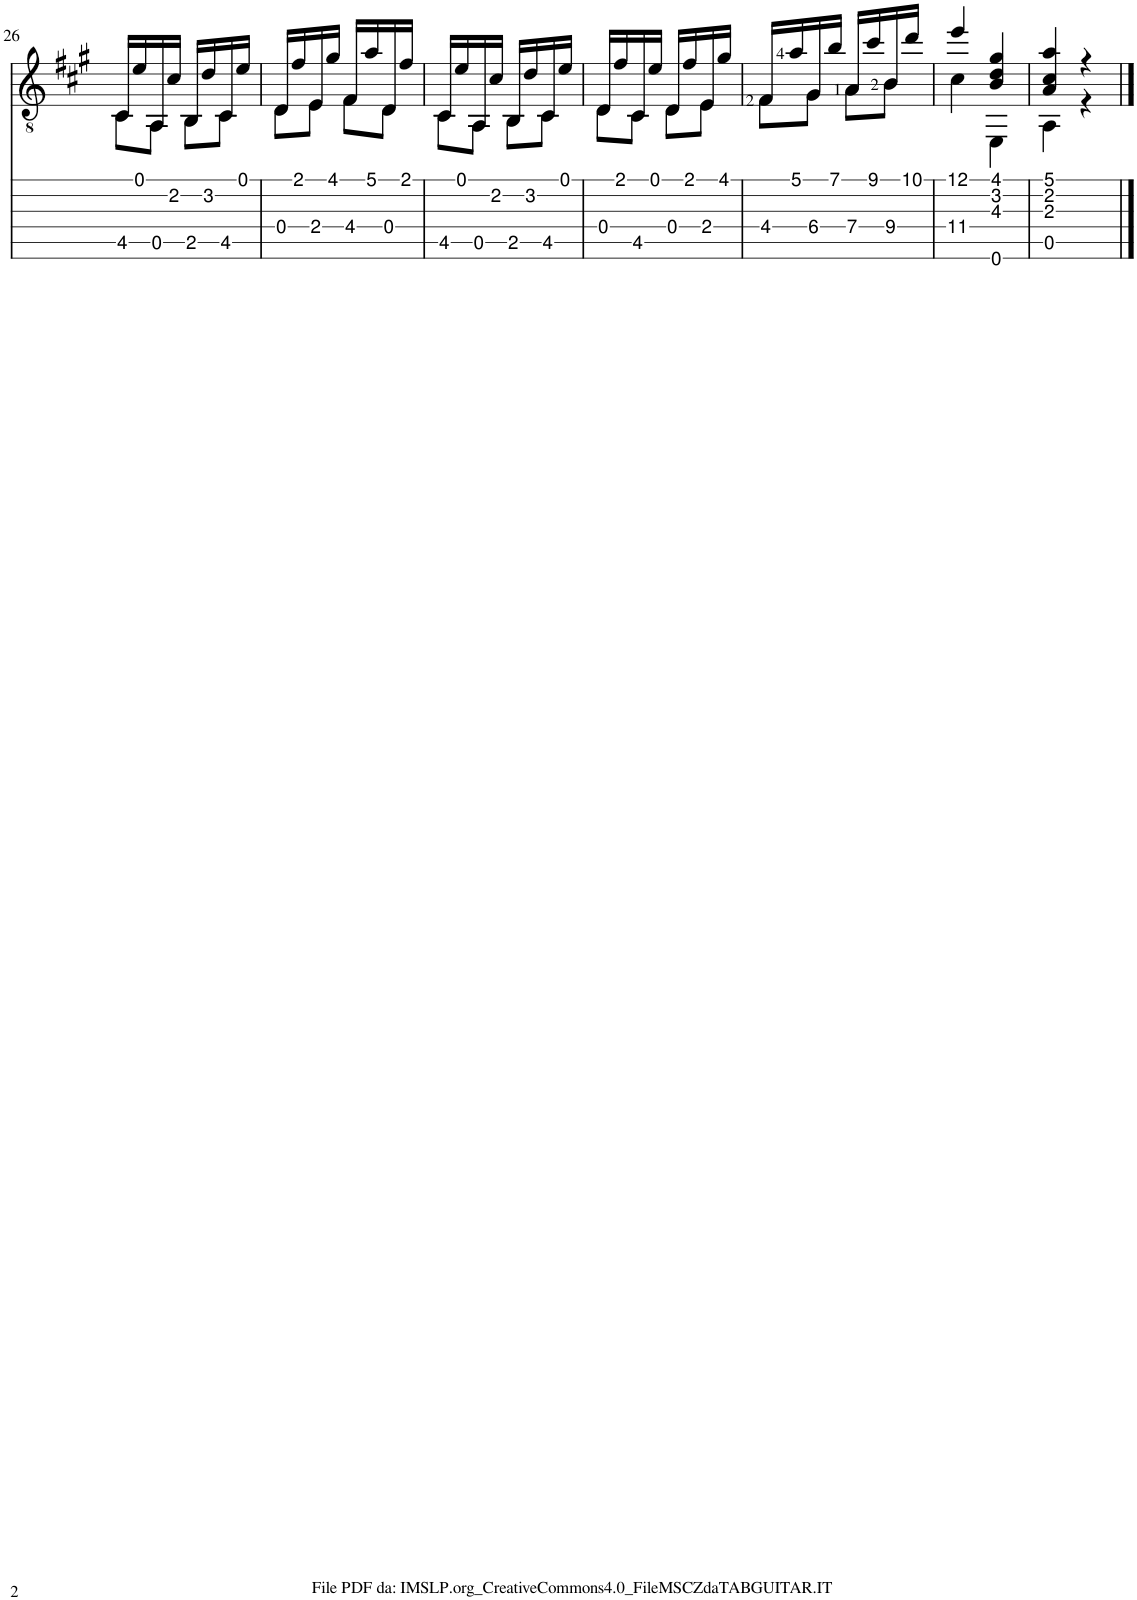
**kern	**kern
*part1	*part1
*staff2	*staff1
*I"Guitar	*
*I'Guit.	*
!!LO:PB:g=z
*	*clefGv2
*k[f#c#g#]	*k[f#c#g#]
*M2/4	*M2/4
=26	=26
*^	*^
16C#LL	8C#L	16C#/LL	8C#\L
16eJ	.	16e/	.
16AAL	8AAJ	16AA/	8AA\J
16c#JJ	.	16c#/JJ	.
16BBLL	8BBL	16BB/LL	8BB\L
16dJ	.	16d/	.
16C#L	8C#J	16C#/	8C#\J
16eJJ	.	16e/JJ	.
=27	=27	=27	=27
16DLL	8DL	16D/LL	8D\L
16f#J	.	16f#/	.
16EL	8EJ	16E/	8E\J
16g#JJ	.	16g#/JJ	.
16F#LL	8F#L	16F#/LL	8F#\L
16aJ	.	16a/	.
16DL	8DJ	16D/	8D\J
16f#JJ	.	16f#/JJ	.
=28	=28	=28	=28
16C#LL	8C#L	16C#/LL	8C#\L
16eJ	.	16e/	.
16AAL	8AAJ	16AA/	8AA\J
16c#JJ	.	16c#/JJ	.
16BBLL	8BBL	16BB/LL	8BB\L
16dJ	.	16d/	.
16C#L	8C#J	16C#/	8C#\J
16eJJ	.	16e/JJ	.
=29	=29	=29	=29
16DLL	8DL	16D/LL	8D\L
16f#J	.	16f#/	.
16C#L	8C#J	16C#/	8C#\J
16eJJ	.	16e/JJ	.
16DLL	8DL	16D/LL	8D\L
16f#J	.	16f#/	.
16EL	8EJ	16E/	8E\J
16g#JJ	.	16g#/JJ	.
=30	=30	=30	=30
16F#LL	8F#L	16F#/LL	8F#\L
16aJ	.	16a/	.
16G#L	8G#J	16G#/	8G#\J
16bJJ	.	16b/JJ	.
16ALL	8AL	16A/LL	8A\L
16cc#J	.	16cc#/	.
16BL	8BJ	16B/	8B\J
16ddJJ	.	16dd/JJ	.
=31	=31	=31	=31
4ee	4c#	4ee/	4c#\
4B 4d 4g#	4EE	4B/ 4d/ 4g#/	4EE\
=32	=32	=32	=32
4A 4c# 4a	4AA	4A/ 4c#/ 4a/	4AA\
4r	4r	4r	4r
*v	*v	*	*
*	*v	*v
==	==
*-	*-
